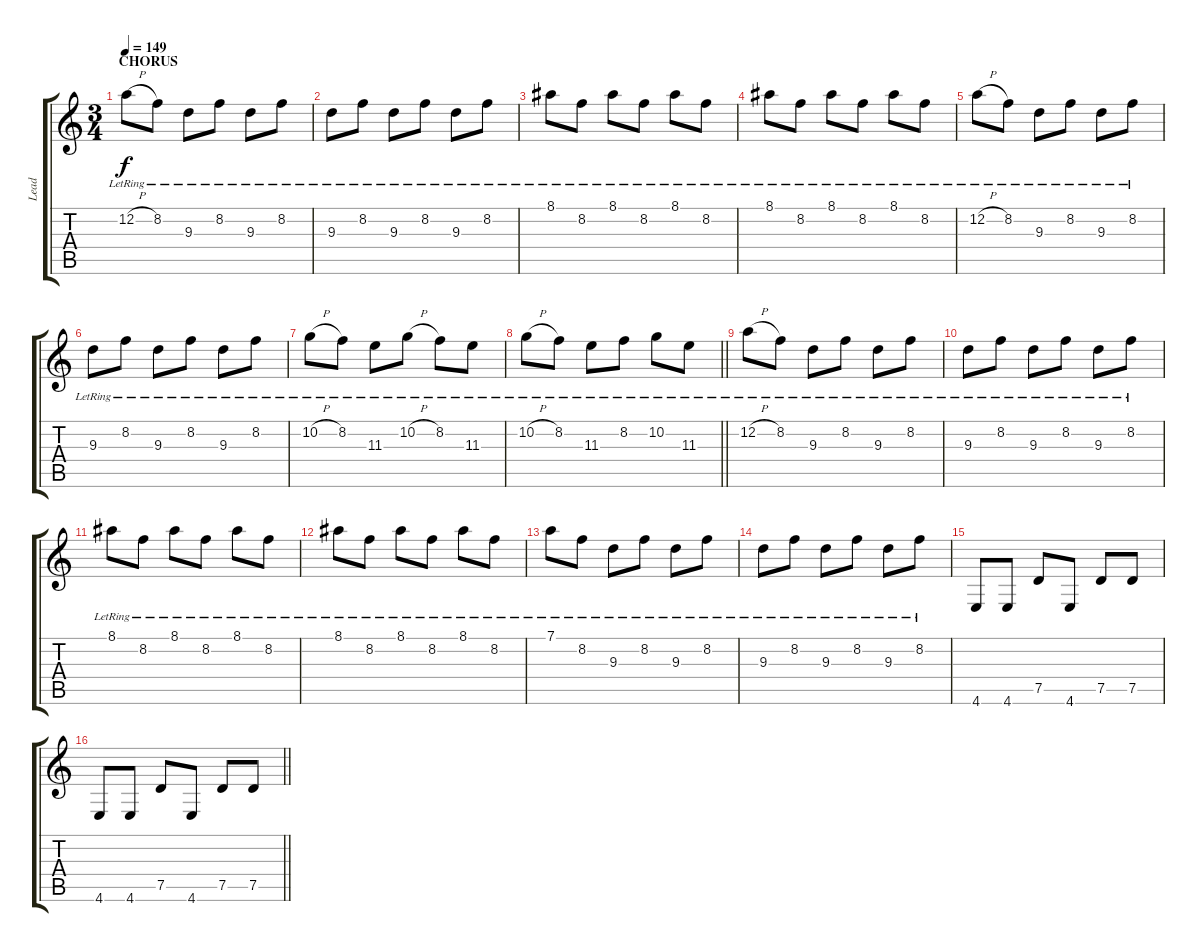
\track ("Lead" "Lead") {instrument distortionguitar}
\staff {score tabs}
\tuning (D4 A3 F3 C3 G2 C2) {hide}
\ts (3 4)
\section ("" "CHORUS")
\tempo 149
\clef g2
\ks c
12.2{h lr}.8{dy f} 8.2{lr}.8 9.3{lr}.8 8.2{lr}.8 9.3{lr}.8 8.2{lr}.8 |
9.3{lr}.8 8.2{lr}.8 9.3{lr}.8 8.2{lr}.8 9.3{lr}.8 8.2{lr}.8 |
8.1{lr}.8 8.2{lr}.8 8.1{lr}.8 8.2{lr}.8 8.1{lr}.8 8.2{lr}.8 |
8.1{lr}.8 8.2{lr}.8 8.1{lr}.8 8.2{lr}.8 8.1{lr}.8 8.2{lr}.8 |
12.2{h lr}.8 8.2{lr}.8 9.3{lr}.8 8.2{lr}.8 9.3{lr}.8 8.2{lr}.8 |
9.3{lr}.8 8.2{lr}.8 9.3{lr}.8 8.2{lr}.8 9.3{lr}.8 8.2{lr}.8 |
10.2{h lr}.8 8.2{lr}.8 11.3{lr}.8 10.2{h lr}.8 8.2{lr}.8 11.3{lr}.8 |
\barLineRight lightlight
10.2{h lr}.8 8.2{lr}.8 11.3{lr}.8 8.2{lr}.8 10.2{lr}.8 11.3{lr}.8 |
\section ("" "")
12.2{h lr}.8 8.2{lr}.8 9.3{lr}.8 8.2{lr}.8 9.3{lr}.8 8.2{lr}.8 |
9.3{lr}.8 8.2{lr}.8 9.3{lr}.8 8.2{lr}.8 9.3{lr}.8 8.2{lr}.8 |
8.1{lr}.8 8.2{lr}.8 8.1{lr}.8 8.2{lr}.8 8.1{lr}.8 8.2{lr}.8 |
8.1{lr}.8 8.2{lr}.8 8.1{lr}.8 8.2{lr}.8 8.1{lr}.8 8.2{lr}.8 |
7.1{lr}.8 8.2{lr}.8 9.3{lr}.8 8.2{lr}.8 9.3{lr}.8 8.2{lr}.8 |
9.3{lr}.8 8.2{lr}.8 9.3{lr}.8 8.2{lr}.8 9.3{lr}.8 8.2{lr}.8 |
4.6.8 4.6.8 7.5.8 4.6.8 7.5.8 7.5.8 |
\barLineRight lightlight
4.6.8 4.6.8 7.5.8 4.6.8 7.5.8 7.5.8
